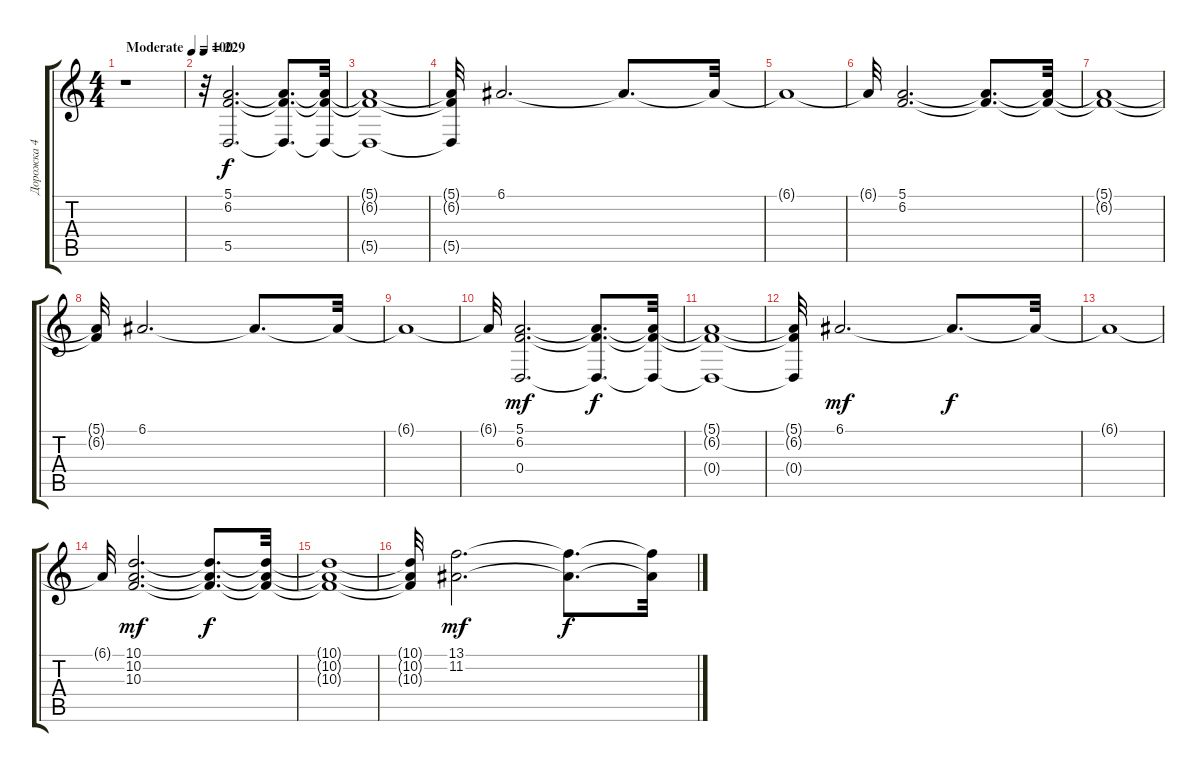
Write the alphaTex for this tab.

\track ("Дорожка 4" "Дорожка 4") {instrument stringensemble1}
\staff {score tabs}
\tuning (E4 B3 G3 D3 A2 E2) {hide}
\ts (4 4)
\tempo (100 "Moderate")
\clef g2
\ks c
r.1{dy f instrument stringensemble1} |
\tempo 229
r.32 (5.1 6.2 5.5).2{d} (5.1{t} 6.2{t} 5.5{t}).8{d} (5.1{t} 6.2{t} 5.5{t}).32 |
(5.1{t} 6.2{t} 5.5{t}).1 |
(5.1{t} 6.2{t} 5.5{t}).32 6.1.2{d} 6.1{t}.8{d} 6.1{t}.32 |
6.1{t}.1 |
6.1{t}.32 (5.1 6.2).2{d} (5.1{t} 6.2{t}).8{d} (5.1{t} 6.2{t}).32 |
(5.1{t} 6.2{t}).1 |
(5.1{t} 6.2{t}).32 6.1.2{d} 6.1{t}.8{d} 6.1{t}.32 |
6.1{t}.1 |
6.1{t}.32 (5.1 6.2 0.4).2{d dy mf} (5.1{t} 6.2{t} 0.4{t}).8{d dy f} (5.1{t} 6.2{t} 0.4{t}).32 |
(5.1{t} 6.2{t} 0.4{t}).1 |
(5.1{t} 6.2{t} 0.4{t}).32 6.1.2{d dy mf} 6.1{t}.8{d dy f} 6.1{t}.32 |
6.1{t}.1 |
6.1{t}.32 (10.1 10.2 10.3).2{d dy mf} (10.1{t} 10.2{t} 10.3{t}).8{d dy f} (10.1{t} 10.2{t} 10.3{t}).32 |
(10.1{t} 10.2{t} 10.3{t}).1 |
(10.1{t} 10.2{t} 10.3{t}).32 (13.1 11.2).2{d dy mf} (13.1{t} 11.2{t}).8{d dy f} (13.1{t} 11.2{t}).32
